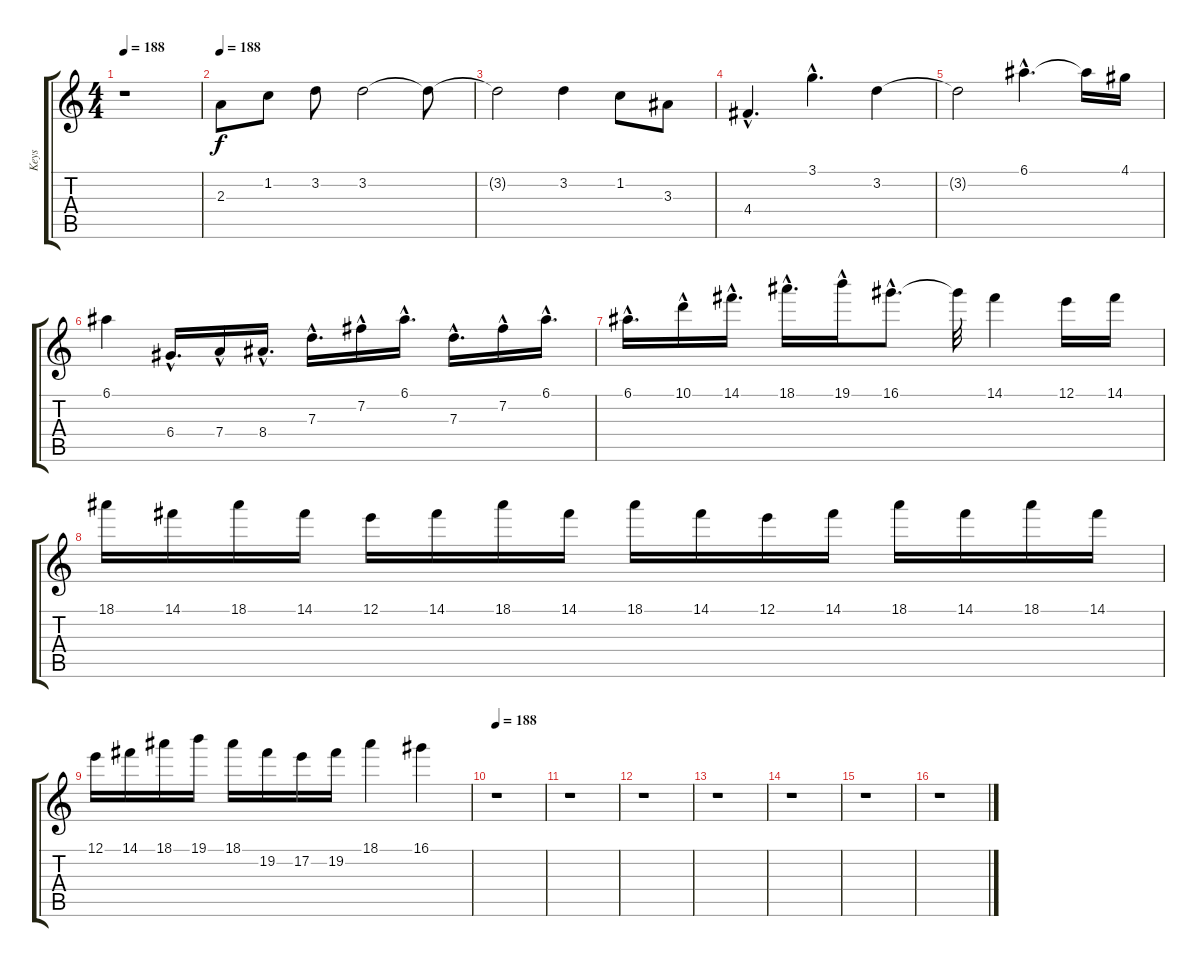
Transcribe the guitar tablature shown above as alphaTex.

\track ("Keys" "Keys") {instrument acousticguitarnylon}
\staff {score tabs}
\tuning (E4 B3 G3 D3 A2 E2) {hide}
\ts (4 4)
\tempo 188
\clef g2
\ks c
r.1{dy f} |
\tempo 188
2.3.8{volume 16 instrument reedorgan} 1.2.8 3.2.8 3.2.2 3.2{t}.8 |
3.2{t}.2 3.2.4 1.2.8 3.3.8 |
4.4{hac}.4{d} 3.1{hac}.4{d} 3.2.4 |
3.2{t}.2 6.1{hac}.4{d} 6.1{t}.16 4.1.16 |
6.1.4 6.4{hac}.16{d} 7.4{hac}.16 8.4{hac}.16{d} 7.3{hac}.16{d} 7.2{hac}.16 6.1{hac}.16{d} 7.3{hac}.16{d} 7.2{hac}.16 6.1{hac}.16{d} |
6.1{hac}.16{d} 10.1{hac}.16 14.1{hac}.16{d} 18.1{hac}.16{d} 19.1{hac}.16 16.1{hac}.8{d} 16.1{t}.32 14.1.4 12.1.16 14.1.16 |
18.1.16 14.1.16 18.1.16 14.1.16 12.1.16 14.1.16 18.1.16 14.1.16 18.1.16 14.1.16 12.1.16 14.1.16 18.1.16 14.1.16 18.1.16 14.1.16 |
12.1.16 14.1.16 18.1.16 19.1.16 18.1.16 19.2.16 17.2.16 19.2.16 18.1.4 16.1.4 |
\tempo 188
r.1 |
r.1 |
r.1 |
r.1 |
r.1 |
r.1 |
r.1
